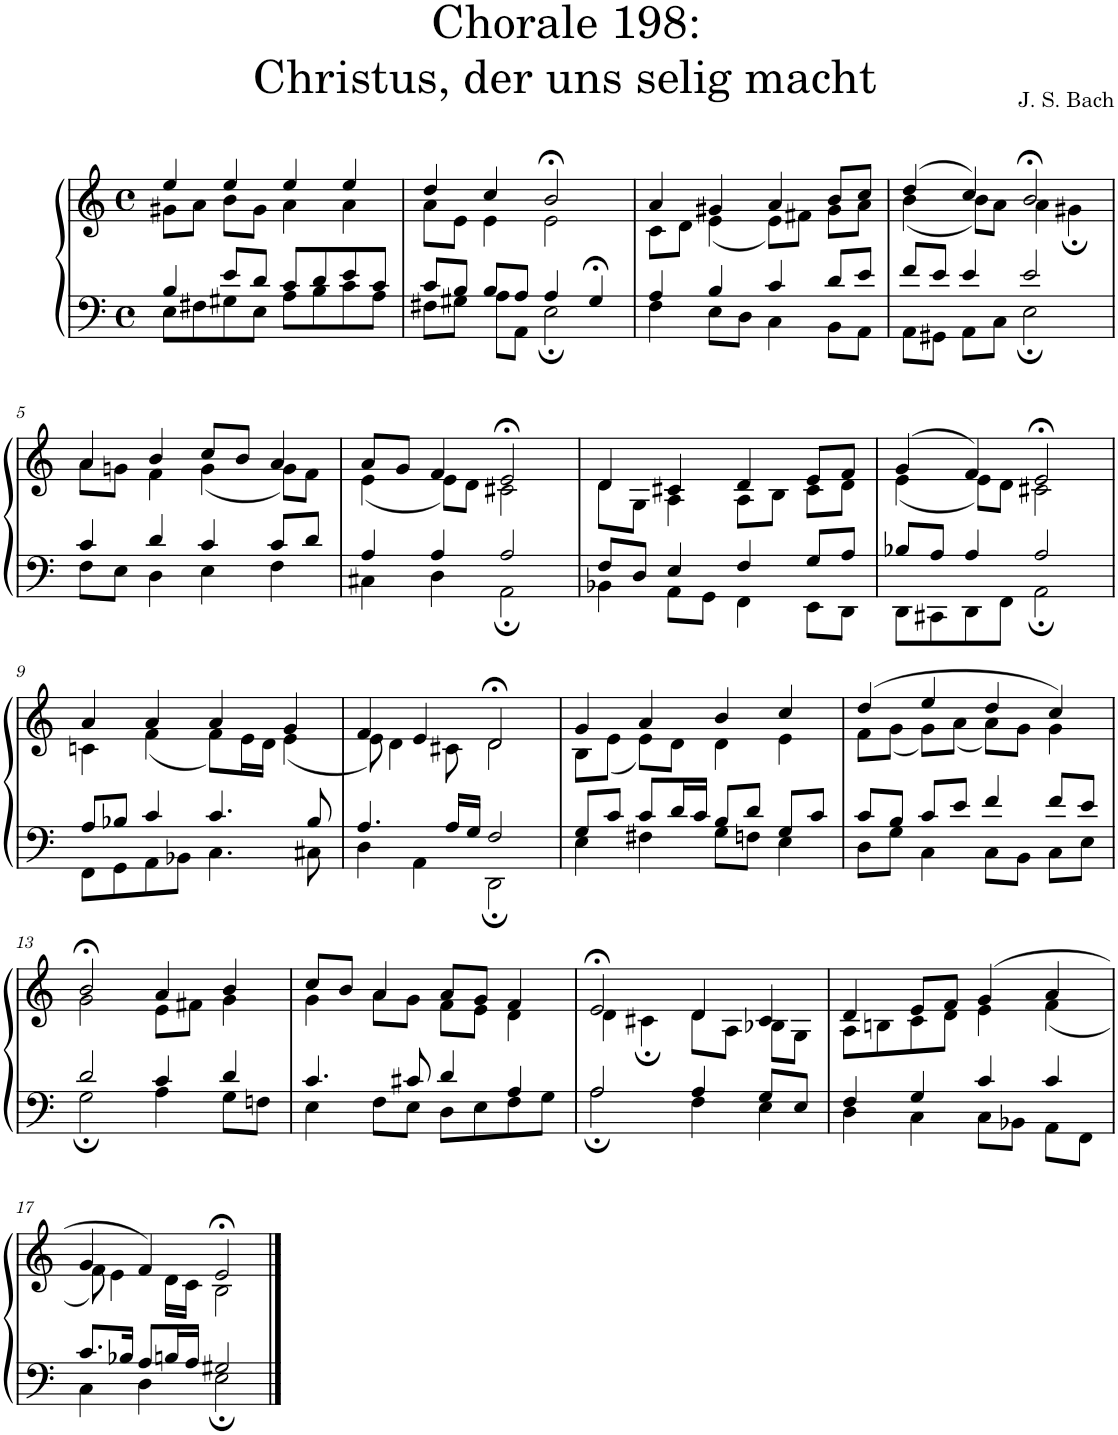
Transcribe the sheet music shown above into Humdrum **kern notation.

**kern	**kern
*part1	*part1
*staff2	*staff1
*I"S,A	*
*clefF4	*clefG2
*k[]	*k[]
*M4/4	*M4/4
*met(c)	*met(c)
=1	=1
*^	*^
4B/	8E\L	4ee/	8g#X\L
.	8F#X\	.	8a\J
8e/L	8G#X\	4ee/	8b\L
8d/J	8E\J	.	8g#\J
8c/L	8A\L	4ee/	4a\
8d/	8B\	.	.
8e/	8c\	4ee/	4a\
8c/J	8A\J	.	.
=2	=2	=2	=2
8c/L	8F#X\L	4dd/	8a\L
8B/J	8G#X\J	.	8e\J
8B/L	8A\L	4cc/	4e\
8A/J	8AA\J	.	.
4A/	2E;\	2b;</	2e\
4G#;</	.	.	.
=3	=3	=3	=3
4A/	4F\	4a/	8c\L
.	.	.	8d\J
4B/	8E\L	4g#X/	(<4e\
.	8D\J	.	.
4c/	4C\	4a/	8e\L)
.	.	.	8f#X\J
8d/L	8BB\L	8b/L	8g#\L
8e/J	8AA\J	8cc/J	8a\J
=4	=4	=4	=4
8f/L	8AA\L	(>4dd/	(<4b\
8e/J	8GG#X\J	.	.
4e/	8AA\L	4cc/)	8b\L)
.	8C\J	.	8a\J
2e/	2E;\	2b;</	4a\
.	.	.	4g#X;\
!!LO:LB:g=z	!!
=5	=5	=5	=5
4c/	8F\L	4a/	8a\L
.	8E\J	.	8gn\J
4d/	4D\	4b/	4f\
4c/	4E\	8cc/L	(<4g\
.	.	8b/J	.
8c/L	4F\	4a/	8g\L)
8d/J	.	.	8f\J
=6	=6	=6	=6
4A/	4C#X\	8a/L	(<4e\
.	.	8g/J	.
4A/	4D\	4f/	8e\L)
.	.	.	8d\J
2A/	2AA;\	2e;</	2c#X\
=7	=7	=7	=7
8F/L	4BB-X\	4d/	8d\L
8D/J	.	.	8G\J
4E/	8AA\L	4c#X/	4A\
.	8GG\J	.	.
4F/	4FF\	4d/	8A\L
.	.	.	8B\J
8G/L	8EE\L	8e/L	8c#\L
8A/J	8DD\J	8f/J	8d\J
=8	=8	=8	=8
8B-X/L	8DD\L	(>4g/	(<4e\
8A/J	8CC#X\	.	.
4A/	8DD\	4f/)	8e\L)
.	8FF\J	.	8d\J
2A/	2AA;\	2e;</	2c#X\
!!LO:LB:g=z	!!
=9	=9	=9	=9
8A/L	8FF\L	4a/	4cn\
8B-X/J	8GG\	.	.
4c/	8AA\	4a/	(<4f\
.	8BB-X\J	.	.
4.c/	4.C\	4a/	8f\L)
.	.	.	16e\L
.	.	.	16d\JJ
.	.	4g/	(<4e\
8B-/	8C#X\	.	.
=10	=10	=10	=10
4.A/	4D\	4f/	8e\)
.	.	.	4d\
.	4AA\	4e/	.
16A/LL	.	.	8c#X\
16G/JJ	.	.	.
2F/	2DD;\	2d;</	2d\
=11	=11	=11	=11
8G/L	4E\	4g/	8B\L
8c/J	.	.	(<8e\J
8c/L	4F#X\	4a/	8e\L)
16d/L	.	.	8d\J
16c/JJ	.	.	.
8B/L	8G\L	4b/	4d\
8d/J	8Fn\J	.	.
8G/L	4E\	4cc/	4e\
8c/J	.	.	.
=12	=12	=12	=12
8c/L	8D\L	(>4dd/	8f\L
8B/J	8G\J	.	(<8g\J
8c/L	4C\	4ee/	8g\L)
8e/J	.	.	(<8a\J
4f/	8C\L	4dd/	8a\L)
.	8BB\J	.	8g\J
8f/L	8C\L	4cc/)	4g\
8e/J	8E\J	.	.
!!LO:LB:g=z	!!
=13	=13	=13	=13
2d/	2G;\	2b;</	2g\
4c/	4A\	4a/	8e\L
.	.	.	8f#X\J
4d/	8G\L	4b/	4g\
.	8Fn\J	.	.
=14	=14	=14	=14
4.c/	4E\	8cc/L	4g\
.	.	8b/J	.
.	8F\L	4a/	8a\L
8c#X/	8E\J	.	8g\J
4d/	8D\L	8a/L	8f\L
.	8E\	8g/J	8e\J
4A/	8F\	4f/	4d\
.	8G\J	.	.
=15	=15	=15	=15
2A/	2A;\	2e;</	4d\
.	.	.	4c#X;\
4A/	4F\	4d/	8d\L
.	.	.	8A\J
8G/L	4E\	4c#/	8B-X\L
8E/J	.	.	8G\J
=16	=16	=16	=16
4F/	4D\	4d/	8A\L
.	.	.	8Bn\
4G/	4C\	8e/L	8c\
.	.	8f/J	8d\J
4c/	8C\L	(>4g/	4e\
.	8BB-X\J	.	.
4c/	8AA\L	4a/	(<4f\
.	8FF\J	.	.
!!LO:LB:g=z	!!
=17	=17	=17	=17
8.c/L	4C\	4g/	8f\)
.	.	.	4e\
16B-X/Jk	.	.	.
8A/L	4D\	4f/)	.
16Bn/L	.	.	16d\LL
16A/JJ	.	.	16c\JJ
2G#X/	2E;\	2e;</	2B\
*v	*v	*	*
*	*v	*v
==	==
*-	*-
